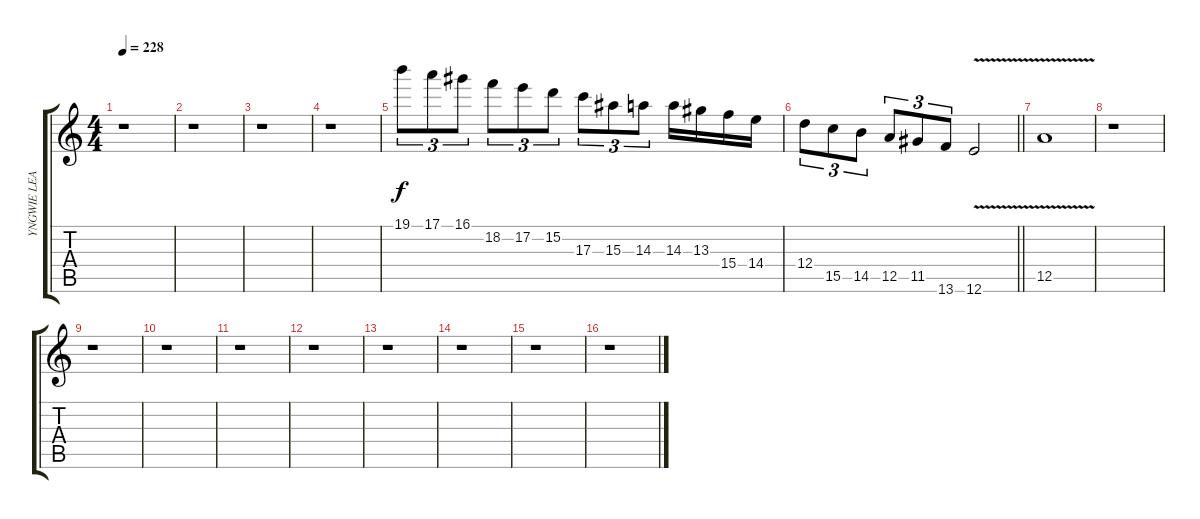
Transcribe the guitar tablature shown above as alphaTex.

\track ("YNGWIE LEAD GUITAR" "YNGWIE LEA") {instrument distortionguitar}
\staff {score tabs}
\tuning (E4 B3 G3 D3 A2 E2) {hide}
\ts (4 4)
\tempo 228
\clef g2
\ks c
r.1{dy f} |
r.1 |
r.1 |
r.1 |
19.1.8{tu (3 2)} 17.1.8{tu (3 2)} 16.1.8{tu (3 2)} 18.2.8{tu (3 2)} 17.2.8{tu (3 2)} 15.2.8{tu (3 2)} 17.3.8{tu (3 2)} 15.3.8{tu (3 2)} 14.3.8{tu (3 2)} 14.3.16 13.3.16 15.4.16 14.4.16 |
\barLineRight lightlight
12.4.8{tu (3 2)} 15.5.8{tu (3 2)} 14.5.8{tu (3 2)} 12.5.8{tu (3 2)} 11.5.8{tu (3 2)} 13.6.8{tu (3 2)} 12.6{v}.2 |
12.5{v}.1 |
r.1 |
r.1 |
r.1 |
r.1 |
r.1 |
r.1 |
r.1 |
r.1 |
r.1
